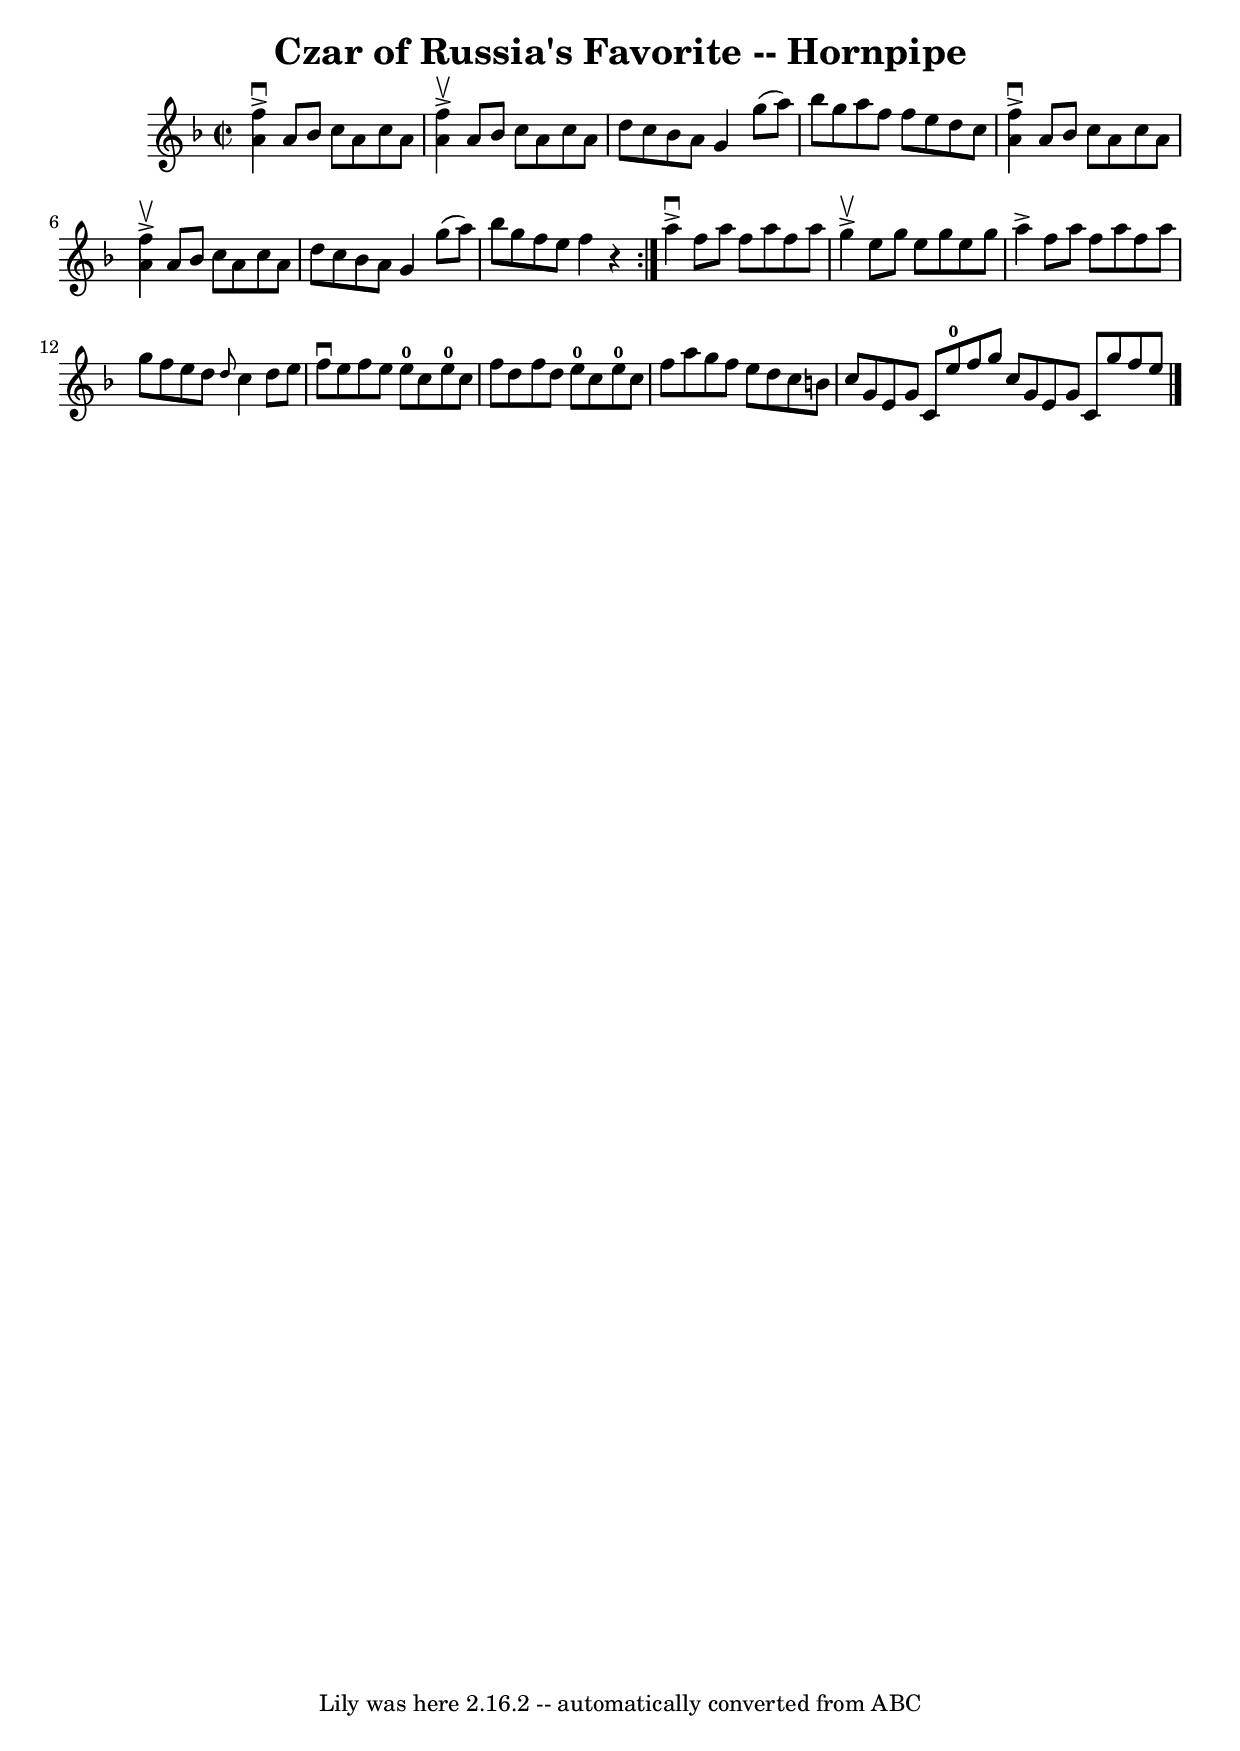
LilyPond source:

\version "2.16.2"
\include "Mammoth.ily"
\header {
  %% book = "Cole's 1000 Fiddle Tunes"
  crossRefNumber = "1"
  footnotes = ""
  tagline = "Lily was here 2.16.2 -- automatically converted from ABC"
  title = "Czar of Russia's Favorite -- Hornpipe"

}
voicedefault =  {



  \repeat volta 2 {

    \override Staff.TimeSignature #'style = #'C
    \time 2/2 
    \key f \major
    << f''4^\downbow^\accent a'4   >> a'8 bes'8  
    c''8 a'8 c''8 a'8  |
    << f''4^\upbow^\accent a'4   >> 
    a'8 bes'8 c''8 a'8 c''8 a'8  |
    d''8 c''8 bes'8    
    a'8 g'4 g''8 (a''8) |
    bes''8 g''8 a''8 f''8    
    f''8 e''8 d''8 c''8  |
    << f''4^\downbow^\accent a'4   
     >> a'8 bes'8 c''8 a'8 c''8 a'8  |
    << f''4 ^\upbow^\accent a'4   >> a'8 bes'8 c''8 a'8 c''8 a'8  |
    
    d''8 c''8 bes'8 a'8 g'4 g''8 (a''8) |
    bes''8    
    g''8 f''8 e''8 f''4    r4 
  } a''4^\downbow^\accent f''8 a''8  
  f''8 a''8 f''8 a''8  |
  g''4^\upbow^\accent e''8 g''8  
  e''8 g''8 e''8 g''8  |
  a''4^\accent f''8 a''8 f''8 
  a''8 f''8 a''8  |
  g''8 f''8 e''8 d''8  \grace {    
    d''8  
  } c''4 d''8 e''8  |
  f''8^\downbow e''8 f''8    
  e''8 e''8-0 c''8 e''8-0 c''8  |
  f''8 d''8 f''8 
  d''8 e''8-0 c''8 e''8-0 c''8  |
  f''8 a''8    
  g''8 f''8 e''8 d''8 c''8 b'8      |
  c''8 g'8 e'8  
  g'8 c'8 e''8-0 f''8 g''8  \bar ":|" c''8 g'8 e'8 g'8 
  c'8 g''8 f''8 e''8  \bar "|."   

}

\score{
  <<

    \context Staff="default"
    {
      \voicedefault 
      
    }

  >>
  \layout {
    
  }
  \midi {
  }

}
